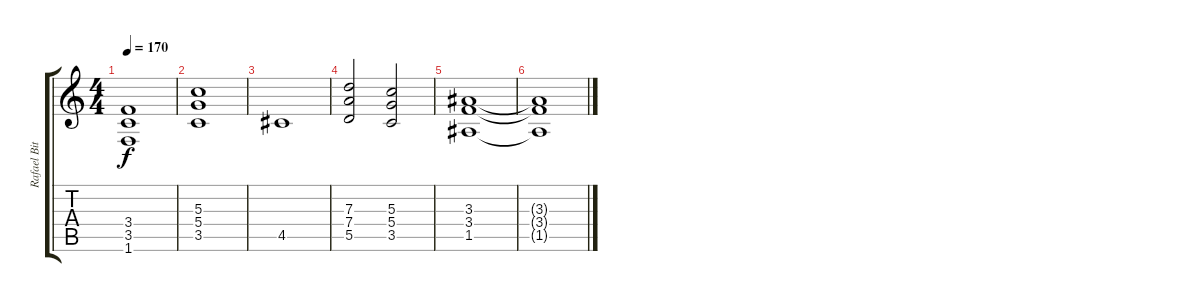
\track ("Rafael Bittencourt" "Rafael Bit") {instrument distortionguitar}
\staff {score tabs}
\tuning (E4 B3 G3 D3 A2 E2) {hide}
\ts (4 4)
\tempo 170
\clef g2
\ks c
(3.4 3.5 1.6).1{dy f} |
(5.3 5.4 3.5).1 |
4.5.1 |
(7.3 7.4 5.5).2 (5.3 5.4 3.5).2 |
(3.3 3.4 1.5).1 |
(3.3{t} 3.4{t} 1.5{t}).1
